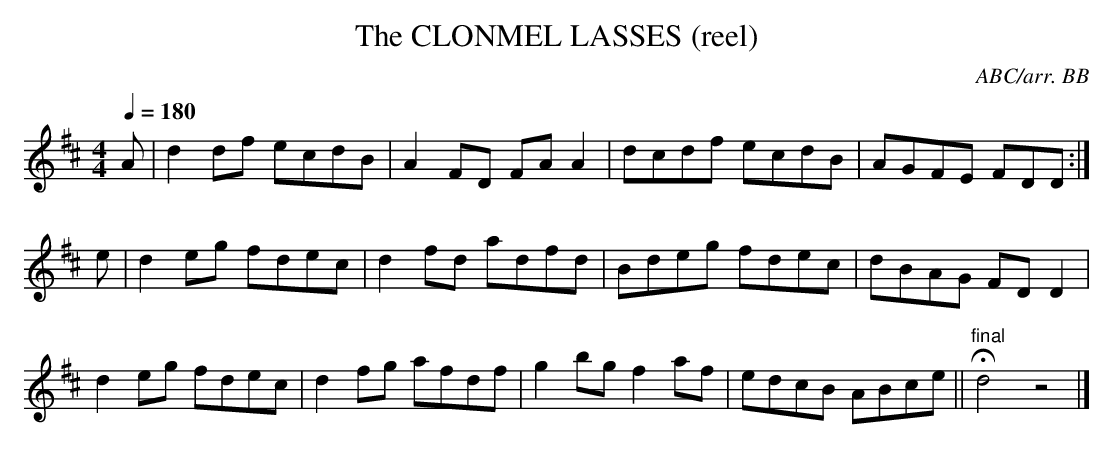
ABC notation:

X:1
T:CLONMEL LASSES (reel), The
C:ABC/arr. BB
Q:1/4=180
L:1/8
M:4/4
K:D
A|d2df ecdB|A2FD FAA2|dcdf ecdB|AGFE FDD :|
e|d2eg fdec|d2fd adfd|Bdeg fdec|dBAG FDD2|
d2eg fdec|d2fg afdf|g2bg f2af|edcB ABce||\
"final"Hd4z4|]
